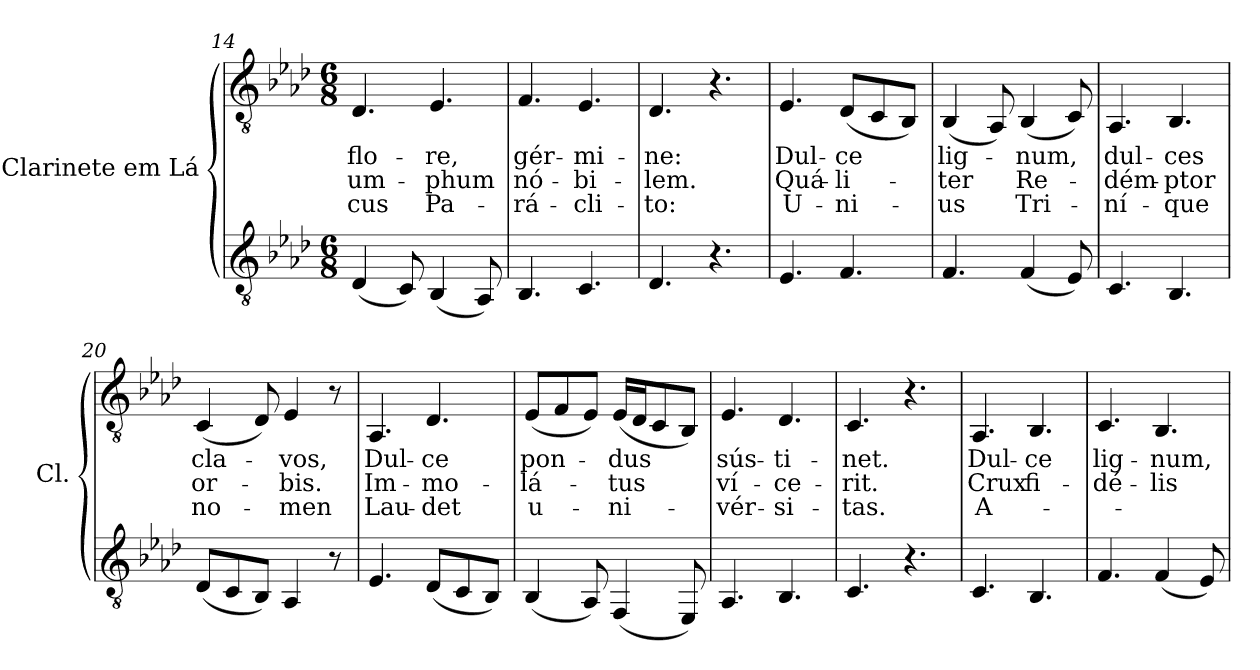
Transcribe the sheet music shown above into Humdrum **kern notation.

**kern	**kern	**text	**text	**text
*part2	*part1	*part1	*part1	*part1
*staff2	*staff1	*staff1	*staff1	*staff1
*I"Clarinete em Lá	*I"Clarinete em Lá	*	*	*
*I'Cl.	*I'Cl.	*	*	*
*clefGv2	*clefGv2	*	*	*
*ITrd2c3	*ITrd2c3	*	*	*
*k[b-]	*k[b-]	*	*	*
*d:	*d:	*	*	*
*M6/8	*M6/8	*	*	*
=14	=14	=14	=14	=14
!	!	!LO:LY:b:color=#000000	!LO:LY:b:color=#000000	!LO:LY:b:color=#000000
(4BB-i/	4.BB-i/	flo-	-um-	-cus
8AAi/)	.	.	.	.
!	!	!LO:LY:b:color=#000000	!LO:LY:b:color=#000000	!LO:LY:b:color=#000000
(4GGi/	4.Ci/	-re,	-phum	Pa-
8FFi/)	.	.	.	.
=15	=15	=15	=15	=15
!	!	!LO:LY:b:color=#000000	!LO:LY:b:color=#000000	!LO:LY:b:color=#000000
4.GGi/	4.Di/	gér-	nó-	-rá-
!	!	!LO:LY:b:color=#000000	!LO:LY:b:color=#000000	!LO:LY:b:color=#000000
4.AAi/	4.Ci/	-mi-	-bi-	-cli-
=16	=16	=16	=16	=16
!	!	!LO:LY:b:color=#000000	!LO:LY:b:color=#000000	!LO:LY:b:color=#000000
4.BB-i/	4.BB-i/	-ne:	-lem.	-to:
4.r	4.r	.	.	.
!!LO:LB:g=z
=17	=17	=17	=17	=17
!	!	!LO:LY:b:color=#000000	!LO:LY:b:color=#000000	!LO:LY:b:color=#000000
4.Ci/	4.Ci/	Dul-	Quá-	U-
!	!	!LO:LY:b:color=#000000	!LO:LY:b:color=#000000	!LO:LY:b:color=#000000
4.Di/	(8BB-i/L	-ce	-li-	-ni-
.	8AAi/	.	.	.
.	8GGi/J)	.	.	.
=18	=18	=18	=18	=18
!	!	!LO:LY:b:color=#000000	!LO:LY:b:color=#000000	!LO:LY:b:color=#000000
4.Di/	(4GGi/	lig-	-ter	-us
.	8FFi/)	.	.	.
!	!	!LO:LY:b:color=#000000	!LO:LY:b:color=#000000	!LO:LY:b:color=#000000
(4Di/	(4GGi/	-num,	Re-	Tri-
8Ci/)	8AAi/)	.	.	.
=19	=19	=19	=19	=19
!	!	!LO:LY:b:color=#000000	!LO:LY:b:color=#000000	!LO:LY:b:color=#000000
4.AAi/	4.FFi/	dul-	-dém-	-ní-
!	!	!LO:LY:b:color=#000000	!LO:LY:b:color=#000000	!LO:LY:b:color=#000000
4.GGi/	4.GGi/	-ces	-ptor	-que
=20	=20	=20	=20	=20
!	!	!LO:LY:b:color=#000000	!LO:LY:b:color=#000000	!LO:LY:b:color=#000000
(8BB-i/L	(4AAi/	cla-	or-	no-
8AAi/	.	.	.	.
8GGi/J)	8BB-i/)	.	.	.
!	!	!LO:LY:b:color=#000000	!LO:LY:b:color=#000000	!LO:LY:b:color=#000000
4FFi/	4Ci/	-vos,	-bis.	-men
8r	8r	.	.	.
=21	=21	=21	=21	=21
!	!	!LO:LY:b:color=#000000	!LO:LY:b:color=#000000	!LO:LY:b:color=#000000
4.Ci/	4.FFi/	Dul-	Im-	Lau-
!	!	!LO:LY:b:color=#000000	!LO:LY:b:color=#000000	!LO:LY:b:color=#000000
(8BB-i/L	4.BB-i/	-ce	-mo-	-det
8AAi/	.	.	.	.
8GGi/J)	.	.	.	.
=22	=22	=22	=22	=22
!	!	!LO:LY:b:color=#000000	!LO:LY:b:color=#000000	!LO:LY:b:color=#000000
(4GGi/	(8Ci/L	pon-	-lá-	u-
.	8Di/	.	.	.
8FFi/)	8Ci/J)	.	.	.
!	!	!LO:LY:b:color=#000000	!LO:LY:b:color=#000000	!LO:LY:b:color=#000000
(4DDi/	(16Ci/LL	-dus	-tus	-ni-
.	16BB-i/J	.	.	.
.	8AAi/	.	.	.
8CCi/)	8GGi/J)	.	.	.
=23	=23	=23	=23	=23
!	!	!LO:LY:b:color=#000000	!LO:LY:b:color=#000000	!LO:LY:b:color=#000000
4.FFi/	4.Ci/	sús-	ví-	-vér-
!	!	!LO:LY:b:color=#000000	!LO:LY:b:color=#000000	!LO:LY:b:color=#000000
4.GGi/	4.BB-i/	-ti-	-ce-	-si-
=24	=24	=24	=24	=24
!	!	!LO:LY:b:color=#000000	!LO:LY:b:color=#000000	!LO:LY:b:color=#000000
4.AAi/	4.AAi/	-net.	-rit.	-tas.
4.r	4.r	.	.	.
!!LO:LB:g=z
=25	=25	=25	=25	=25
!	!	!LO:LY:b:color=#000000	!LO:LY:b:color=#000000	!LO:LY:b:color=#000000
4.AAi/	4.FFi/	Dul-	Crux	A-
!	!	!LO:LY:b:color=#000000	!LO:LY:b:color=#000000	!
4.GGi/	4.GGi/	-ce	fi-	.
=26	=26	=26	=26	=26
!	!	!LO:LY:b:color=#000000	!LO:LY:b:color=#000000	!
4.Di/	4.AAi/	lig-	-dé-	.
!	!	!LO:LY:b:color=#000000	!LO:LY:b:color=#000000	!
(4Di/	4.GGi/	-num,	-lis	.
8Ci/)	.	.	.	.
=	=	=	=	=
*-	*-	*-	*-	*-
